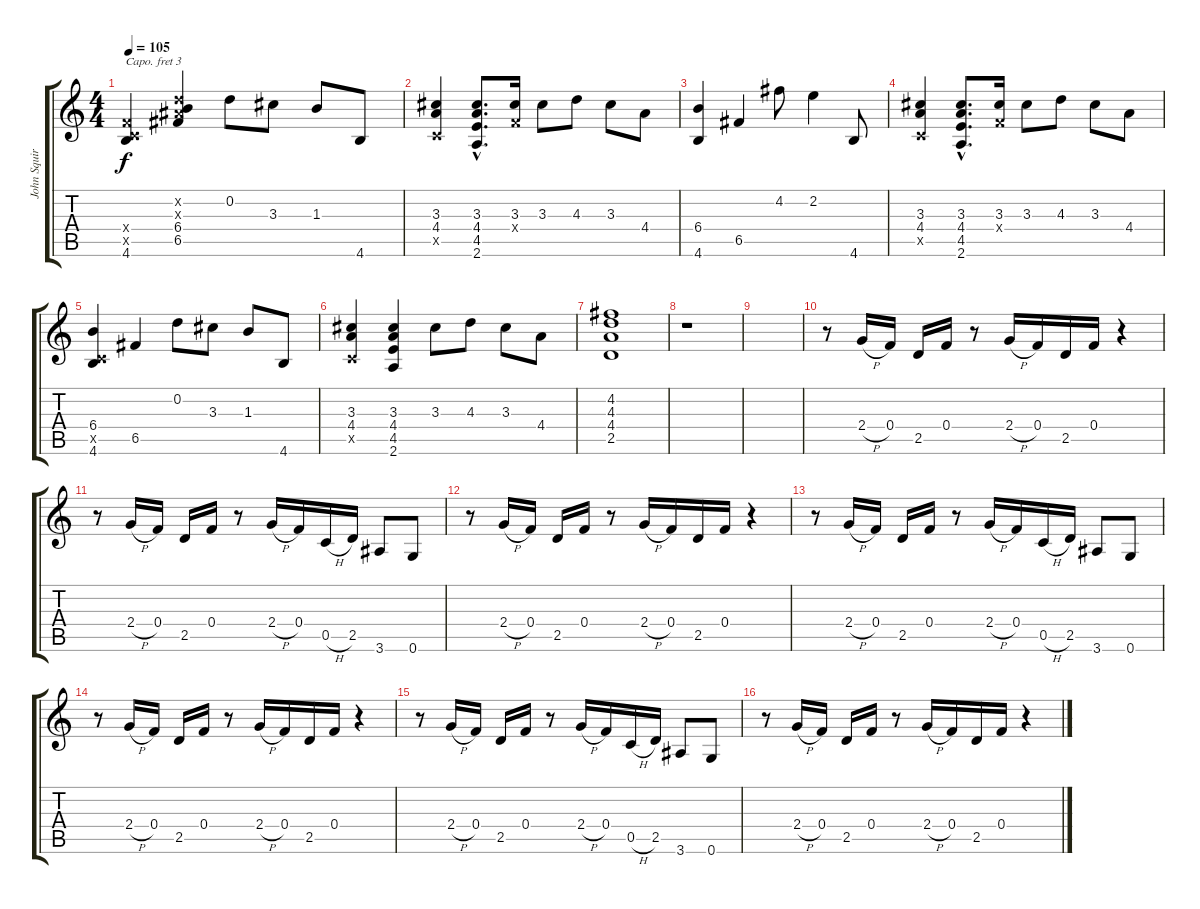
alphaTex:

\track ("John Squire -guitar" "John Squir") {instrument overdrivenguitar}
\staff {score tabs}
\capo 3
\tuning (E4 B3 G3 D3 A2 E2) {hide}
\ts (4 4)
\tempo 105
\clef g2
\ks c
(0.4{x} 0.5{x} 4.6).4{dy f} (0.2{x} 0.3{x} 6.4 6.5).4 0.2.8 3.3.8 1.3.8 4.6.8 |
(3.3 4.4 0.5{x}).4 (3.3{hac} 4.4{hac} 4.5{hac} 2.6{hac}).8{d} (3.3 0.4{x}).16 3.3.8 4.3.8 3.3.8 4.4.8 |
(6.4 4.6).4 6.5.4 4.2.8 2.2.4 4.6.8 |
(3.3 4.4 0.5{x}).4 (3.3{hac} 4.4{hac} 4.5{hac} 2.6{hac}).8{d} (3.3 0.4{x}).16 3.3.8 4.3.8 3.3.8 4.4.8 |
(6.4 0.5{x} 4.6).4 6.5.4 0.2.8 3.3.8 1.3.8 4.6.8 |
(3.3 4.4 0.5{x}).4 (3.3 4.4 4.5 2.6).4 3.3.8 4.3.8 3.3.8 4.4.8 |
(4.2 4.3 4.4 2.5).1 |
r.1 |
|
r.8 2.4{h}.16 0.4.16 2.5.16 0.4.16 r.8 2.4{h}.16 0.4.16 2.5.16 0.4.16 r.4 |
r.8 2.4{h}.16 0.4.16 2.5.16 0.4.16 r.8 2.4{h}.16 0.4.16 0.5{h}.16 2.5.16 3.6.8 0.6.8 |
r.8 2.4{h}.16 0.4.16 2.5.16 0.4.16 r.8 2.4{h}.16 0.4.16 2.5.16 0.4.16 r.4 |
r.8 2.4{h}.16 0.4.16 2.5.16 0.4.16 r.8 2.4{h}.16 0.4.16 0.5{h}.16 2.5.16 3.6.8 0.6.8 |
r.8 2.4{h}.16 0.4.16 2.5.16 0.4.16 r.8 2.4{h}.16 0.4.16 2.5.16 0.4.16 r.4 |
r.8 2.4{h}.16 0.4.16 2.5.16 0.4.16 r.8 2.4{h}.16 0.4.16 0.5{h}.16 2.5.16 3.6.8 0.6.8 |
r.8 2.4{h}.16 0.4.16 2.5.16 0.4.16 r.8 2.4{h}.16 0.4.16 2.5.16 0.4.16 r.4
